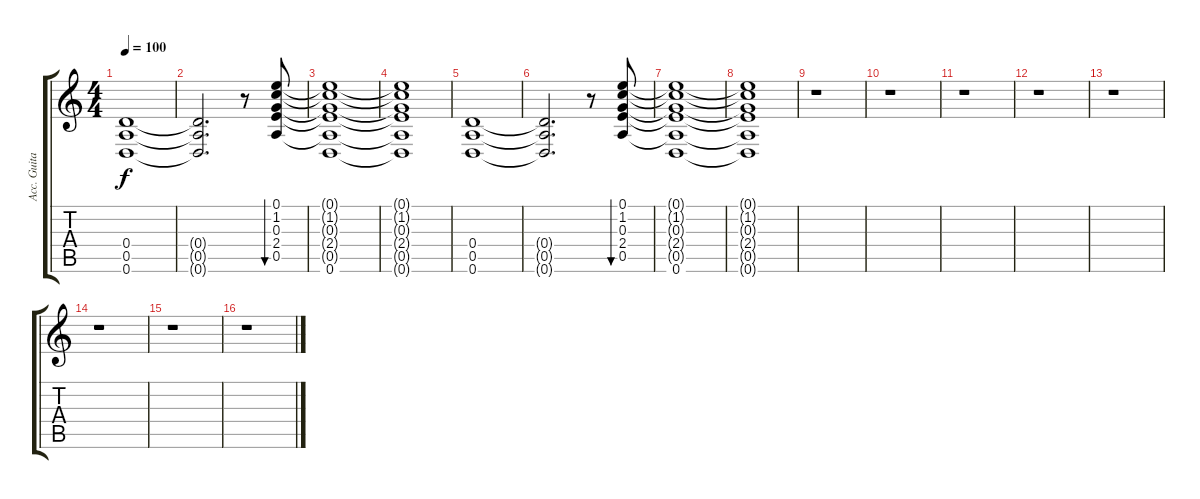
\track ("Acc. Guitar" "Acc. Guita") {instrument acousticguitarsteel}
\staff {score tabs}
\tuning (E4 B3 G3 D3 A2 D2) {hide}
\ts (4 4)
\tempo 100
\clef g2
\ks c
(0.4 0.5 0.6).1{dy f} |
(0.4{t} 0.5{t} 0.6{t}).2{d} r.8 (0.1 1.2 0.3 2.4 0.5).8{bu 240} |
(0.1{t} 1.2{t} 0.3{t} 2.4{t} 0.5{t} 0.6).1 |
(0.1{t} 1.2{t} 0.3{t} 2.4{t} 0.5{t} 0.6{t}).1 |
(0.4 0.5 0.6).1 |
(0.4{t} 0.5{t} 0.6{t}).2{d} r.8 (0.1 1.2 0.3 2.4 0.5).8{bu 240} |
(0.1{t} 1.2{t} 0.3{t} 2.4{t} 0.5{t} 0.6).1 |
(0.1{t} 1.2{t} 0.3{t} 2.4{t} 0.5{t} 0.6{t}).1 |
r.1 |
r.1 |
r.1 |
r.1 |
r.1 |
r.1 |
r.1 |
r.1
